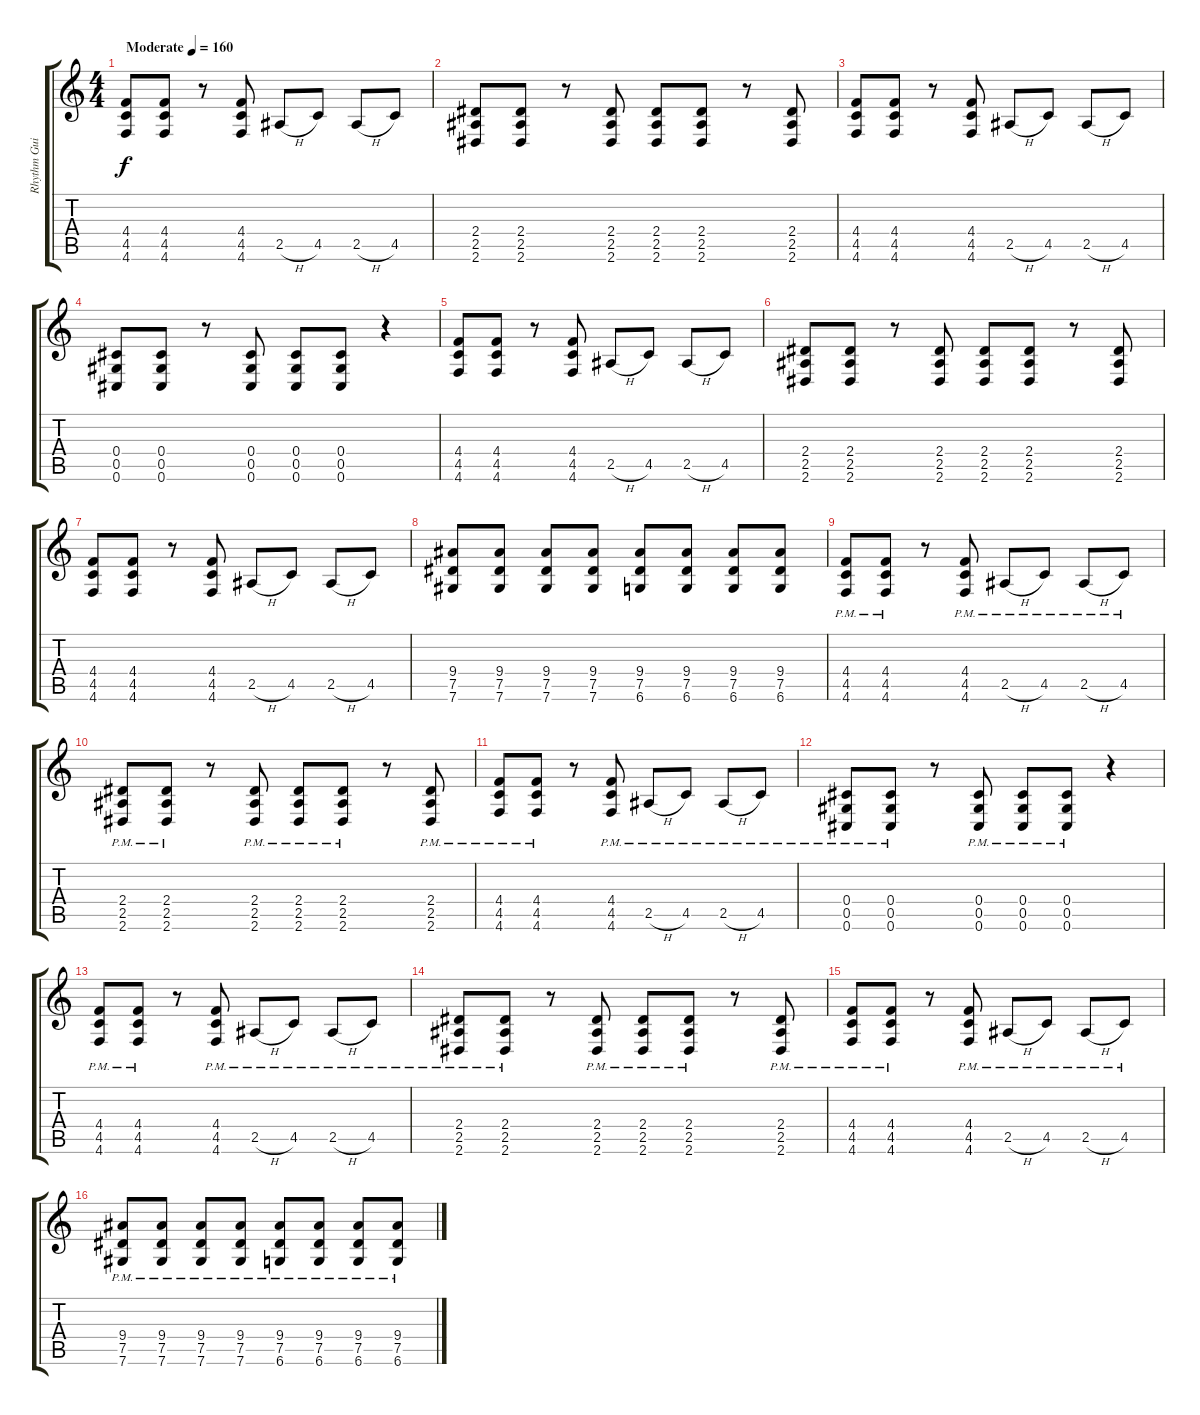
\track ("Rhythm Guitar" "Rhythm Gui") {instrument distortionguitar}
\staff {score tabs}
\tuning (Eb4 Bb3 Gb3 Db3 Ab2 Db2) {hide}
\ts (4 4)
\tempo (160 "Moderate")
\clef g2
\ks c
(4.4 4.5 4.6).8{dy f instrument distortionguitar} (4.4 4.5 4.6).8 r.8 (4.4 4.5 4.6).8 2.5{h}.8 4.5.8 2.5{h}.8 4.5.8 |
(2.4 2.5 2.6).8 (2.4 2.5 2.6).8 r.8 (2.4 2.5 2.6).8 (2.4 2.5 2.6).8 (2.4 2.5 2.6).8 r.8 (2.4 2.5 2.6).8 |
(4.4 4.5 4.6).8 (4.4 4.5 4.6).8 r.8 (4.4 4.5 4.6).8 2.5{h}.8 4.5.8 2.5{h}.8 4.5.8 |
(0.4 0.5 0.6).8 (0.4 0.5 0.6).8 r.8 (0.4 0.5 0.6).8 (0.4 0.5 0.6).8 (0.4 0.5 0.6).8 r.4 |
(4.4 4.5 4.6).8 (4.4 4.5 4.6).8 r.8 (4.4 4.5 4.6).8 2.5{h}.8 4.5.8 2.5{h}.8 4.5.8 |
(2.4 2.5 2.6).8 (2.4 2.5 2.6).8 r.8 (2.4 2.5 2.6).8 (2.4 2.5 2.6).8 (2.4 2.5 2.6).8 r.8 (2.4 2.5 2.6).8 |
(4.4 4.5 4.6).8 (4.4 4.5 4.6).8 r.8 (4.4 4.5 4.6).8 2.5{h}.8 4.5.8 2.5{h}.8 4.5.8 |
(9.4 7.5 7.6).8 (9.4 7.5 7.6).8 (9.4 7.5 7.6).8 (9.4 7.5 7.6).8 (9.4 7.5 6.6).8 (9.4 7.5 6.6).8 (9.4 7.5 6.6).8 (9.4 7.5 6.6).8 |
(4.4{pm} 4.5{pm} 4.6{pm}).8 (4.4{pm} 4.5{pm} 4.6{pm}).8 r.8 (4.4{pm} 4.5{pm} 4.6{pm}).8 2.5{h pm}.8 4.5{pm}.8 2.5{h pm}.8 4.5{pm}.8 |
(2.4{pm} 2.5{pm} 2.6{pm}).8 (2.4{pm} 2.5{pm} 2.6{pm}).8 r.8 (2.4{pm} 2.5{pm} 2.6{pm}).8 (2.4{pm} 2.5{pm} 2.6{pm}).8 (2.4{pm} 2.5{pm} 2.6{pm}).8 r.8 (2.4{pm} 2.5{pm} 2.6{pm}).8 |
(4.4{pm} 4.5{pm} 4.6{pm}).8 (4.4{pm} 4.5{pm} 4.6{pm}).8 r.8 (4.4{pm} 4.5{pm} 4.6{pm}).8 2.5{h pm}.8 4.5{pm}.8 2.5{h pm}.8 4.5{pm}.8 |
(0.4{pm} 0.5{pm} 0.6{pm}).8 (0.4{pm} 0.5{pm} 0.6{pm}).8 r.8 (0.4{pm} 0.5{pm} 0.6{pm}).8 (0.4{pm} 0.5{pm} 0.6{pm}).8 (0.4{pm} 0.5{pm} 0.6{pm}).8 r.4 |
(4.4{pm} 4.5{pm} 4.6{pm}).8 (4.4{pm} 4.5{pm} 4.6{pm}).8 r.8 (4.4{pm} 4.5{pm} 4.6{pm}).8 2.5{h pm}.8 4.5{pm}.8 2.5{h pm}.8 4.5{pm}.8 |
(2.4{pm} 2.5{pm} 2.6{pm}).8 (2.4{pm} 2.5{pm} 2.6{pm}).8 r.8 (2.4{pm} 2.5{pm} 2.6{pm}).8 (2.4{pm} 2.5{pm} 2.6{pm}).8 (2.4{pm} 2.5{pm} 2.6{pm}).8 r.8 (2.4{pm} 2.5{pm} 2.6{pm}).8 |
(4.4{pm} 4.5{pm} 4.6{pm}).8 (4.4{pm} 4.5{pm} 4.6{pm}).8 r.8 (4.4{pm} 4.5{pm} 4.6{pm}).8 2.5{h pm}.8 4.5{pm}.8 2.5{h pm}.8 4.5{pm}.8 |
(9.4{pm} 7.5{pm} 7.6{pm}).8 (9.4{pm} 7.5{pm} 7.6{pm}).8 (9.4{pm} 7.5{pm} 7.6{pm}).8 (9.4{pm} 7.5{pm} 7.6{pm}).8 (9.4{pm} 7.5{pm} 6.6{pm}).8 (9.4{pm} 7.5{pm} 6.6{pm}).8 (9.4{pm} 7.5{pm} 6.6{pm}).8 (9.4{pm} 7.5{pm} 6.6{pm}).8
